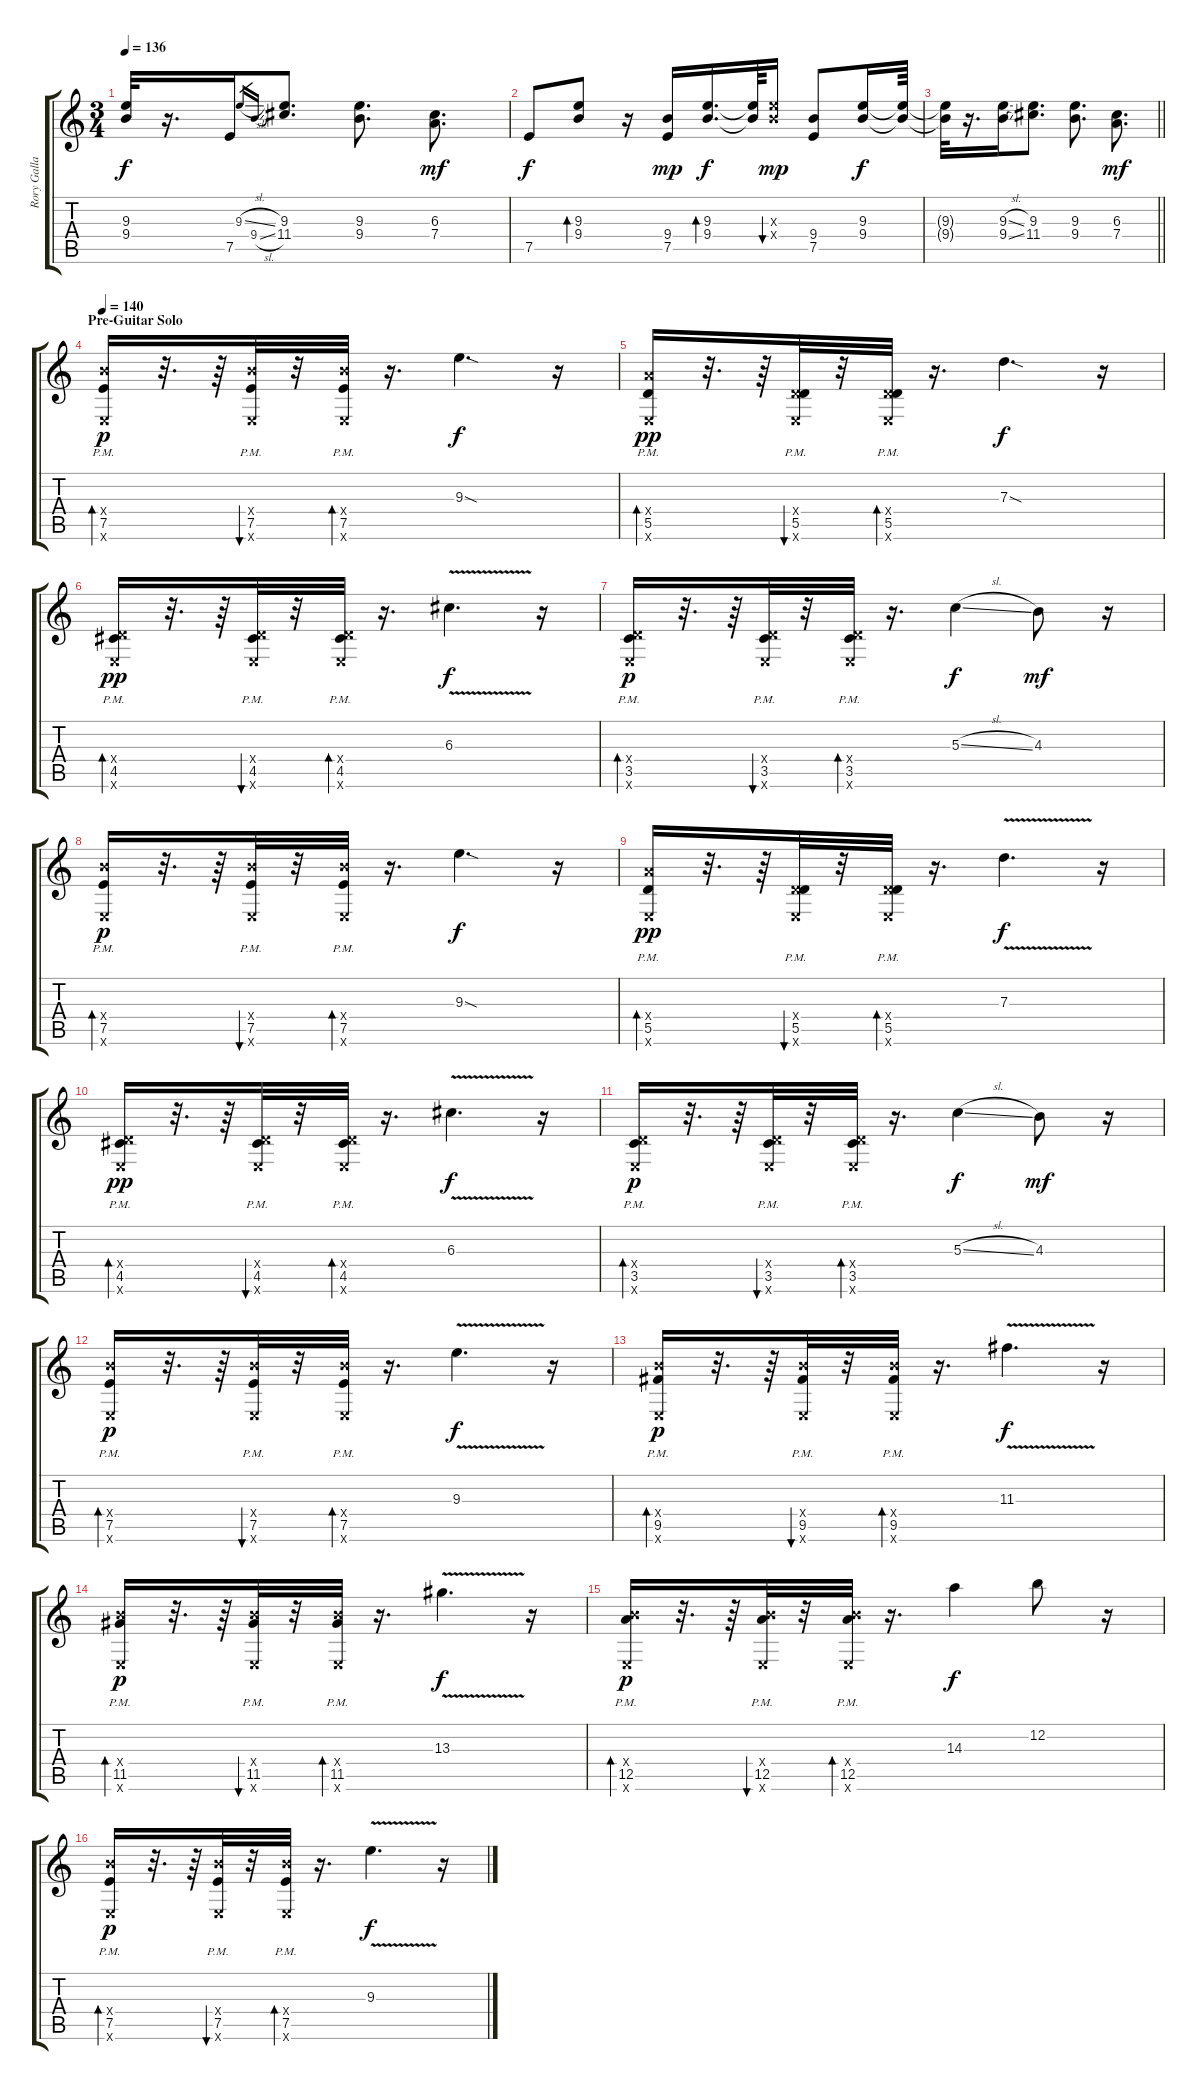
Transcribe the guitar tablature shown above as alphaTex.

\track ("Rory Gallagher (For Sound)" "Rory Galla") {instrument electricguitarclean}
\staff {score tabs}
\tuning (E4 B3 G3 D3 A2 E2) {hide}
\ts (3 4)
\tempo 136
\clef g2
\ks c
(9.3{t} 9.4{t}).32{dy f} r.16{d} 7.5.16 9.3{sl}.16{gr} 9.4{sl}.16{gr} (9.3 11.4).8{d} (9.3 9.4).8{d} (6.3 7.4).8{d dy mf} |
7.5.8{dy f} (9.3 9.4).8{bd 120} r.16 (9.4 7.5).16{dy mp} (9.3 9.4).16{d bd 30 dy f} (9.3{t} 9.4{t}).64 (9.3{x} 9.4{x}).16{bu 60 dy mp} (9.4 7.5).8 (9.3 9.4).16{dy f} (9.3{t} 9.4{t}).64 |
\barLineRight lightlight
(9.3{t} 9.4{t}).32 r.16{d} (9.3{sl} 9.4{sl}).16 (9.3 11.4).8{d} (9.3 9.4).8{d} (6.3 7.4).8{d dy mf} |
\section ("" "Pre-Guitar Solo")
\tempo 140
(9.4{x} 7.5{pm} 0.6{x}).16{bd 60 dy p} r.32{d} r.64 (9.4{x} 7.5{pm} 0.6{x}).32{bu 60} r.32 (9.4{x} 7.5{pm} 0.6{x}).32{bd 60} r.16{d} 9.3{sod}.4{d dy f} r.16 |
(7.4{x} 5.5{pm} 0.6{x}).16{bd 60 dy pp} r.32{d} r.64 (0.4{x} 5.5{pm} 0.6{x}).32{bu 60} r.32 (0.4{x} 5.5{pm} 0.6{x}).32{bd 60} r.16{d} 7.3{sod}.4{d dy f} r.16 |
(0.4{x} 4.5{pm} 0.6{x}).16{bd 60 dy pp} r.32{d} r.64 (0.4{x} 4.5{pm} 0.6{x}).32{bu 60} r.32 (0.4{x} 4.5{pm} 0.6{x}).32{bd 60} r.16{d} 6.3{v}.4{d dy f} r.16 |
(0.4{x} 3.5{pm} 0.6{x}).16{bd 60 dy p} r.32{d} r.64 (0.4{x} 3.5{pm} 0.6{x}).32{bu 60} r.32 (0.4{x} 3.5{pm} 0.6{x}).32{bd 60} r.16{d} 5.3{sl}.4{dy f} 4.3.8{dy mf} r.16 |
(9.4{x} 7.5{pm} 0.6{x}).16{bd 60 dy p} r.32{d} r.64 (9.4{x} 7.5{pm} 0.6{x}).32{bu 60} r.32 (9.4{x} 7.5{pm} 0.6{x}).32{bd 60} r.16{d} 9.3{sod}.4{d dy f} r.16 |
(7.4{x} 5.5{pm} 0.6{x}).16{bd 60 dy pp} r.32{d} r.64 (0.4{x} 5.5{pm} 0.6{x}).32{bu 60} r.32 (0.4{x} 5.5{pm} 0.6{x}).32{bd 60} r.16{d} 7.3{v}.4{d dy f} r.16 |
(0.4{x} 4.5{pm} 0.6{x}).16{bd 60 dy pp} r.32{d} r.64 (0.4{x} 4.5{pm} 0.6{x}).32{bu 60} r.32 (0.4{x} 4.5{pm} 0.6{x}).32{bd 60} r.16{d} 6.3{v}.4{d dy f} r.16 |
(0.4{x} 3.5{pm} 0.6{x}).16{bd 60 dy p} r.32{d} r.64 (0.4{x} 3.5{pm} 0.6{x}).32{bu 60} r.32 (0.4{x} 3.5{pm} 0.6{x}).32{bd 60} r.16{d} 5.3{sl}.4{dy f} 4.3.8{dy mf} r.16 |
(9.4{x} 7.5{pm} 0.6{x}).16{bd 60 dy p} r.32{d} r.64 (9.4{x} 7.5{pm} 0.6{x}).32{bu 60} r.32 (9.4{x} 7.5{pm} 0.6{x}).32{bd 60} r.16{d} 9.3{v}.4{d dy f} r.16 |
(9.4{x} 9.5{pm} 0.6{x}).16{bd 60 dy p} r.32{d} r.64 (9.4{x} 9.5{pm} 0.6{x}).32{bu 60} r.32 (9.4{x} 9.5{pm} 0.6{x}).32{bd 60} r.16{d} 11.3{v}.4{d dy f} r.16 |
(9.4{x} 11.5{pm} 0.6{x}).16{bd 60 dy p} r.32{d} r.64 (9.4{x} 11.5{pm} 0.6{x}).32{bu 60} r.32 (9.4{x} 11.5{pm} 0.6{x}).32{bd 60} r.16{d} 13.3{v}.4{d dy f} r.16 |
(9.4{x} 12.5{pm} 0.6{x}).16{bd 60 dy p} r.32{d} r.64 (9.4{x} 12.5{pm} 0.6{x}).32{bu 60} r.32 (9.4{x} 12.5{pm} 0.6{x}).32{bd 60} r.16{d} 14.3.4{dy f} 12.2.8 r.16 |
(9.4{x} 7.5{pm} 0.6{x}).16{bd 60 dy p} r.32{d} r.64 (9.4{x} 7.5{pm} 0.6{x}).32{bu 60} r.32 (9.4{x} 7.5{pm} 0.6{x}).32{bd 60} r.16{d} 9.3{v}.4{d dy f} r.16
